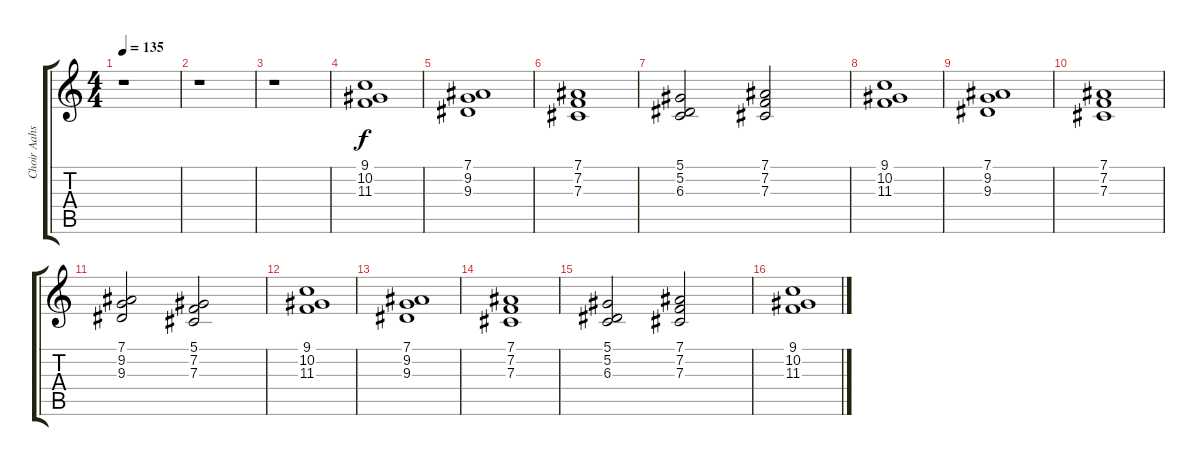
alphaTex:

\track ("Choir Aahs" "Choir Aahs") {instrument choiraahs}
\staff {score tabs}
\tuning (Eb4 Bb3 Gb3 Db3 Ab2 Eb2) {hide}
\ts (4 4)
\tempo 135
\clef g2
\ks c
r.1{dy f} |
r.1 |
r.1 |
(9.1 10.2 11.3).1 |
(7.1 9.2 9.3).1 |
(7.1 7.2 7.3).1 |
(5.1 5.2 6.3).2 (7.1 7.2 7.3).2 |
(9.1 10.2 11.3).1 |
(7.1 9.2 9.3).1 |
(7.1 7.2 7.3).1 |
(7.1 9.2 9.3).2 (5.1 7.2 7.3).2 |
(9.1 10.2 11.3).1 |
(7.1 9.2 9.3).1 |
(7.1 7.2 7.3).1 |
(5.1 5.2 6.3).2 (7.1 7.2 7.3).2 |
(9.1 10.2 11.3).1
